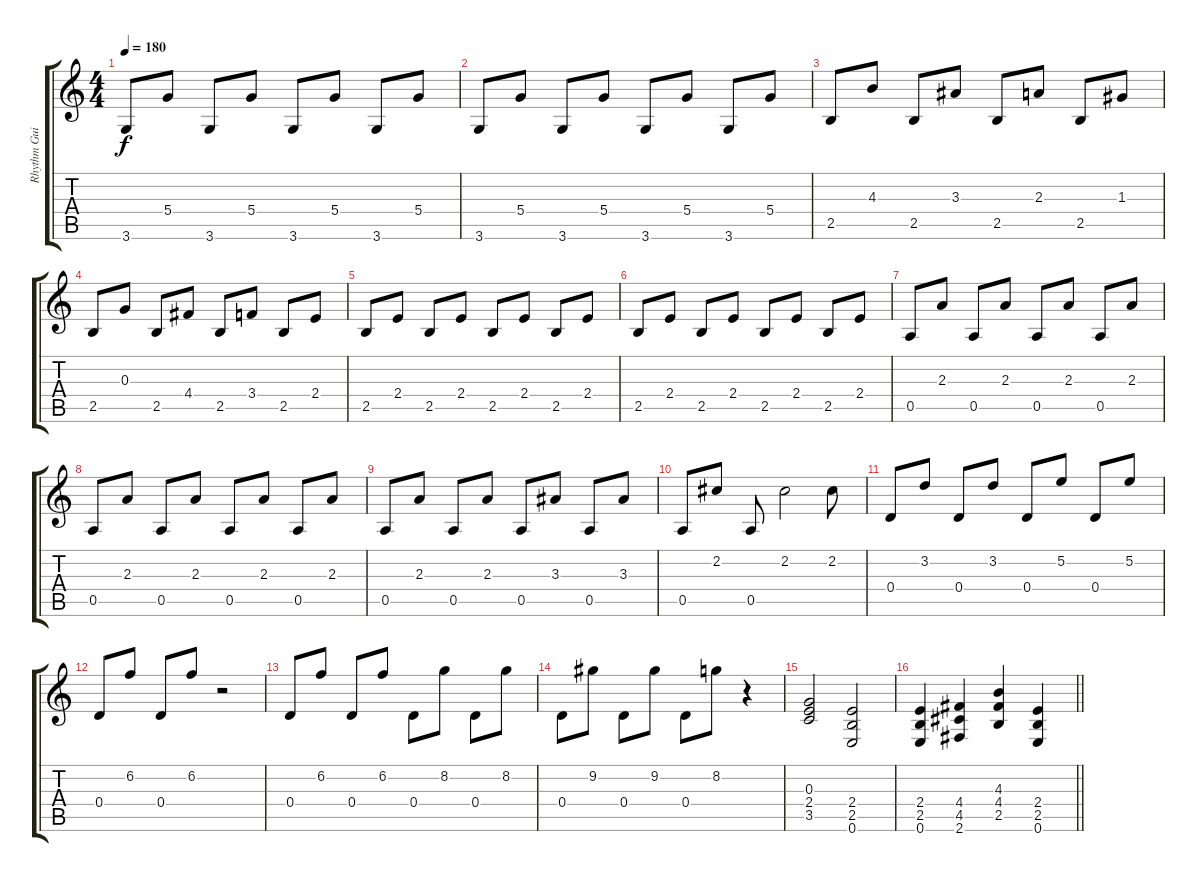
\track ("Rhythm Guitar" "Rhythm Gui") {instrument electricguitarjazz}
\staff {score tabs}
\tuning (E4 B3 G3 D3 A2 E2) {hide}
\ts (4 4)
\tempo 180
\clef g2
\ks c
3.6.8{dy f} 5.4.8 3.6.8 5.4.8 3.6.8 5.4.8 3.6.8 5.4.8 |
3.6.8 5.4.8 3.6.8 5.4.8 3.6.8 5.4.8 3.6.8 5.4.8 |
2.5.8 4.3.8 2.5.8 3.3.8 2.5.8 2.3.8 2.5.8 1.3.8 |
2.5.8 0.3.8 2.5.8 4.4.8 2.5.8 3.4.8 2.5.8 2.4.8 |
2.5.8 2.4.8 2.5.8 2.4.8 2.5.8 2.4.8 2.5.8 2.4.8 |
2.5.8 2.4.8 2.5.8 2.4.8 2.5.8 2.4.8 2.5.8 2.4.8 |
0.5.8 2.3.8 0.5.8 2.3.8 0.5.8 2.3.8 0.5.8 2.3.8 |
0.5.8 2.3.8 0.5.8 2.3.8 0.5.8 2.3.8 0.5.8 2.3.8 |
0.5.8 2.3.8 0.5.8 2.3.8 0.5.8 3.3.8 0.5.8 3.3.8 |
0.5.8 2.2.8 0.5.8 2.2.2 2.2.8 |
0.4.8 3.2.8 0.4.8 3.2.8 0.4.8 5.2.8 0.4.8 5.2.8 |
0.4.8 6.2.8 0.4.8 6.2.8 r.2 |
0.4.8 6.2.8 0.4.8 6.2.8 0.4.8 8.2.8 0.4.8 8.2.8 |
0.4.8 9.2.8 0.4.8 9.2.8 0.4.8 8.2.8 r.4 |
(0.3 2.4 3.5).2 (2.4 2.5 0.6).2 |
\barLineRight lightlight
(2.4 2.5 0.6).4 (4.4 4.5 2.6).4 (4.3 4.4 2.5).4 (2.4 2.5 0.6).4
